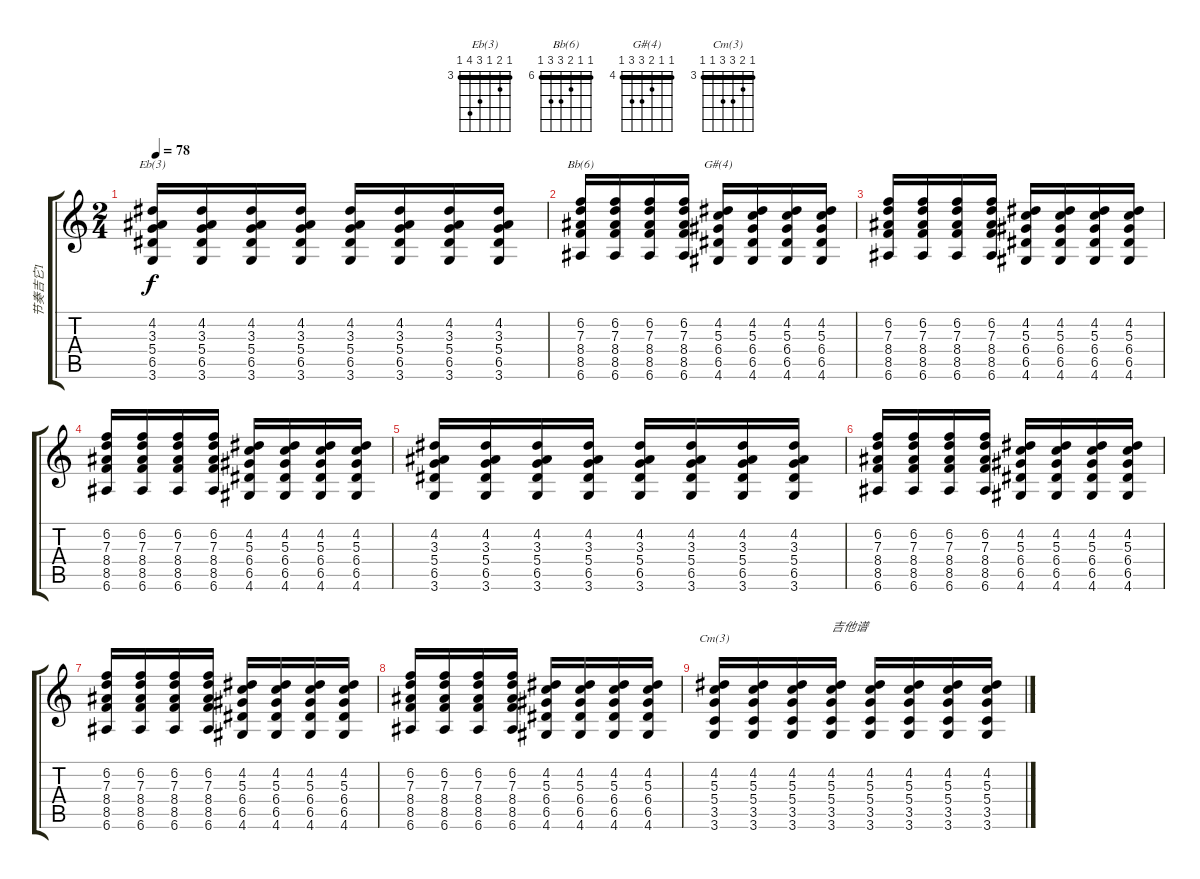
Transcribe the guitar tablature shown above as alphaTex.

\track ("节奏吉它1" "节奏吉它1") {instrument acousticguitarsteel}
\staff {score tabs}
\tuning (E4 B3 G3 D3 A2 E2) {hide}
\chord ("Eb(3)" 3 4 3 5 6 3) {firstfret 3 barre 3}
\chord ("Bb(6)" 6 6 7 8 8 6) {firstfret 6 barre 6}
\chord ("G#(4)" 4 4 5 6 6 4) {firstfret 4 barre 4}
\chord ("Cm(3)" 3 4 5 5 3 3) {firstfret 3 barre 3}
\ts (2 4)
\tempo 78
\clef g2
\ks c
(4.2 3.3 5.4 6.5 3.6).16{ch "Eb(3)" dy f} (4.2 3.3 5.4 6.5 3.6).16 (4.2 3.3 5.4 6.5 3.6).16 (4.2 3.3 5.4 6.5 3.6).16 (4.2 3.3 5.4 6.5 3.6).16 (4.2 3.3 5.4 6.5 3.6).16 (4.2 3.3 5.4 6.5 3.6).16 (4.2 3.3 5.4 6.5 3.6).16 |
(6.2 7.3 8.4 8.5 6.6).16{ch "Bb(6)"} (6.2 7.3 8.4 8.5 6.6).16 (6.2 7.3 8.4 8.5 6.6).16 (6.2 7.3 8.4 8.5 6.6).16 (4.2 5.3 6.4 6.5 4.6).16{ch "G#(4)"} (4.2 5.3 6.4 6.5 4.6).16 (4.2 5.3 6.4 6.5 4.6).16 (4.2 5.3 6.4 6.5 4.6).16 |
(6.2 7.3 8.4 8.5 6.6).16 (6.2 7.3 8.4 8.5 6.6).16 (6.2 7.3 8.4 8.5 6.6).16 (6.2 7.3 8.4 8.5 6.6).16 (4.2 5.3 6.4 6.5 4.6).16 (4.2 5.3 6.4 6.5 4.6).16 (4.2 5.3 6.4 6.5 4.6).16 (4.2 5.3 6.4 6.5 4.6).16 |
(6.2 7.3 8.4 8.5 6.6).16 (6.2 7.3 8.4 8.5 6.6).16 (6.2 7.3 8.4 8.5 6.6).16 (6.2 7.3 8.4 8.5 6.6).16 (4.2 5.3 6.4 6.5 4.6).16 (4.2 5.3 6.4 6.5 4.6).16 (4.2 5.3 6.4 6.5 4.6).16 (4.2 5.3 6.4 6.5 4.6).16 |
(4.2 3.3 5.4 6.5 3.6).16 (4.2 3.3 5.4 6.5 3.6).16 (4.2 3.3 5.4 6.5 3.6).16 (4.2 3.3 5.4 6.5 3.6).16 (4.2 3.3 5.4 6.5 3.6).16 (4.2 3.3 5.4 6.5 3.6).16 (4.2 3.3 5.4 6.5 3.6).16 (4.2 3.3 5.4 6.5 3.6).16 |
(6.2 7.3 8.4 8.5 6.6).16 (6.2 7.3 8.4 8.5 6.6).16 (6.2 7.3 8.4 8.5 6.6).16 (6.2 7.3 8.4 8.5 6.6).16 (4.2 5.3 6.4 6.5 4.6).16 (4.2 5.3 6.4 6.5 4.6).16 (4.2 5.3 6.4 6.5 4.6).16 (4.2 5.3 6.4 6.5 4.6).16 |
(6.2 7.3 8.4 8.5 6.6).16 (6.2 7.3 8.4 8.5 6.6).16 (6.2 7.3 8.4 8.5 6.6).16 (6.2 7.3 8.4 8.5 6.6).16 (4.2 5.3 6.4 6.5 4.6).16 (4.2 5.3 6.4 6.5 4.6).16 (4.2 5.3 6.4 6.5 4.6).16 (4.2 5.3 6.4 6.5 4.6).16 |
(6.2 7.3 8.4 8.5 6.6).16 (6.2 7.3 8.4 8.5 6.6).16 (6.2 7.3 8.4 8.5 6.6).16 (6.2 7.3 8.4 8.5 6.6).16 (4.2 5.3 6.4 6.5 4.6).16 (4.2 5.3 6.4 6.5 4.6).16 (4.2 5.3 6.4 6.5 4.6).16 (4.2 5.3 6.4 6.5 4.6).16 |
(4.2 5.3 5.4 3.5 3.6).16{ch "Cm(3)"} (4.2 5.3 5.4 3.5 3.6).16 (4.2 5.3 5.4 3.5 3.6).16 (4.2 5.3 5.4 3.5 3.6).16{txt "吉他谱"} (4.2 5.3 5.4 3.5 3.6).16 (4.2 5.3 5.4 3.5 3.6).16 (4.2 5.3 5.4 3.5 3.6).16 (4.2 5.3 5.4 3.5 3.6).16
